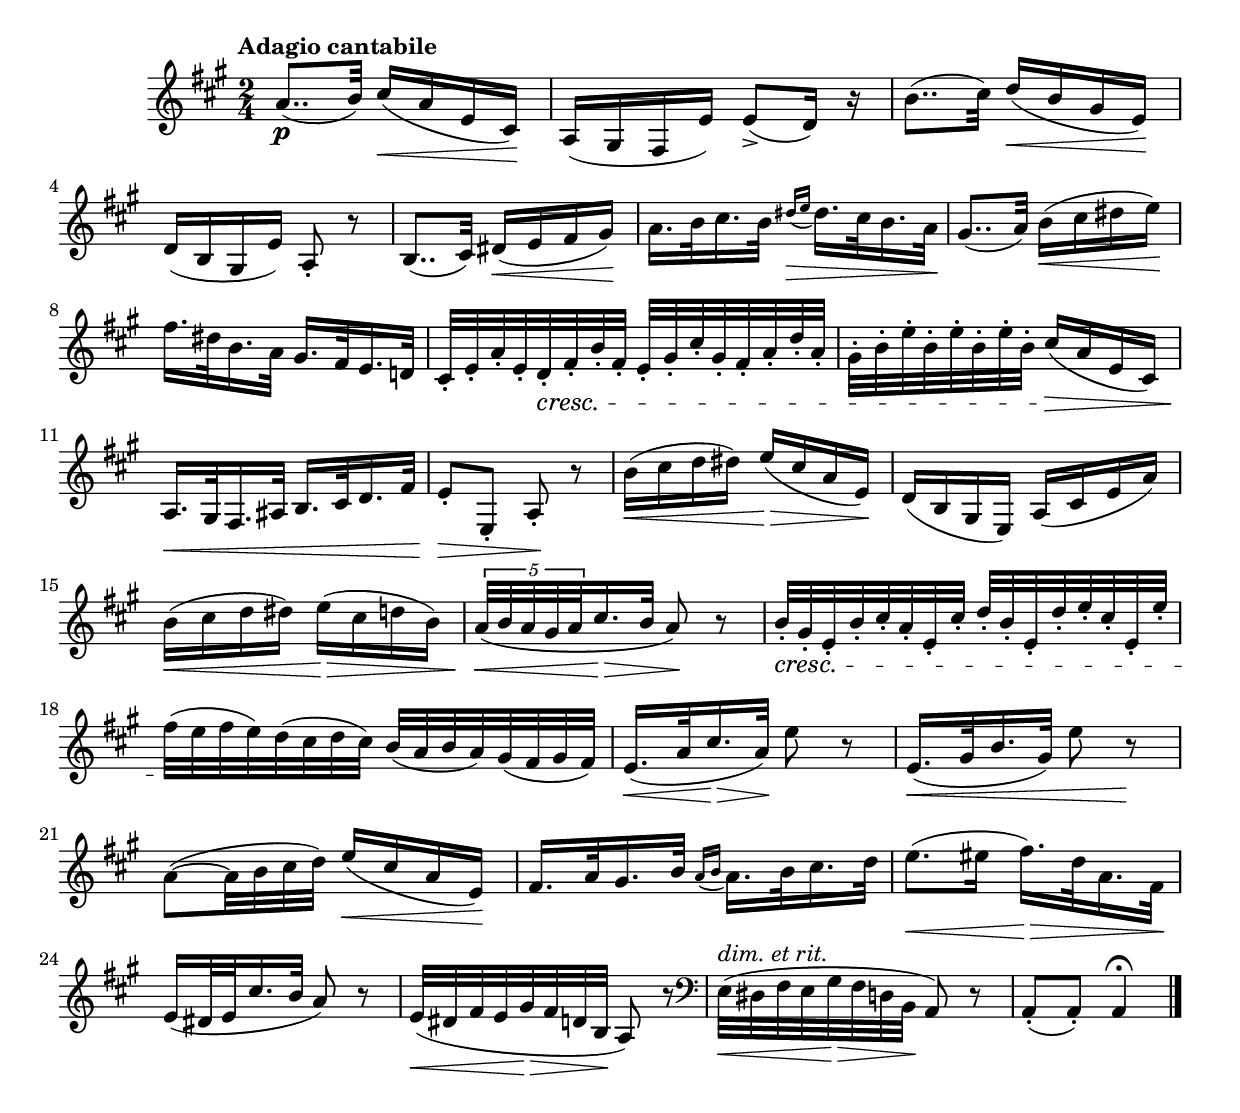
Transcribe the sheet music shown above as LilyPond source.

\version "2.22.0"

\include "settings.ily"

\relative {
  \language "english"

  \transposition f

  \tempo "Adagio cantabile"

  \key a \major
  \time 2/4

  a'8..( \p b32) c-sharp16( \< a e c-sharp) \! |
  a16( g-sharp f-sharp e') e8->( d16) r |
  b'8..( c-sharp32) d16( \< b g-sharp e) \! |
  d16( b g-sharp e') a,8-. r |
  b8..( c-sharp32) d-sharp16( \< e f-sharp g-sharp) \! |
  a16. b32 c-sharp16. b32 \appoggiatura { d-sharp16 \> e } d-sharp16. c-sharp32 b16. a32 \! |
  g-sharp8..( a32) b16( \< c-sharp d-sharp e) \! |
  f-sharp16. d-sharp32 b16. a32 g-sharp16. f-sharp32 e16. d-natural!32 |
  c-sharp32-. e-. a-. e-. d-. \cresc f-sharp-. b-. f-sharp-. e-. g-sharp-. c-sharp-. g-sharp-. f-sharp-. a-. d-. a-. |
  g-sharp32-. b-. e-. b-. e-. b-. e-. b-. c-sharp16( \> a e c-sharp) |
  a16. \< g-sharp32 f-sharp16. a-sharp32 b16. c-sharp32 d16. f-sharp32 |
  e8-. \> e,-. a-. \! r |
  b'16( \< c-sharp d d-sharp) e( \> c-sharp a e) \! |
  d16( b g-sharp e) a( c-sharp e a) |
  b16( \< c-sharp d d-sharp) e( \> c-sharp d b) |
  \tweak bracket-visibility ##t \tuplet 5/4 { a32( \< b a g-sharp a } c-sharp16. \> b32 a8) \! r |
  b32-. \cresc g-sharp-. e-. b'-. c-sharp-. a-. e-. c-sharp'-. d-. b-. e,-. d'-. e-. c-sharp-. e,-. e'-. |
  f-sharp32( \! e f-sharp e) d( c-sharp d c-sharp) b( a b a) g-sharp( f-sharp g-sharp f-sharp) |
  e16.( \< a32 c-sharp16. \> a32) \! e'8 r |
  e,16.( \< g-sharp32 b16. g-sharp32) e'8 r \! |
  a,8~( a32 b c-sharp d) e16( \< c-sharp a e) \! |
  f-sharp16. a32 g-sharp16. b32 \appoggiatura { a16 b } a16. b32 c-sharp16. d32 |
  e8.( \< e-sharp16 f-sharp16.) \> d32 a16. f-sharp32 \! |
  e16( d-sharp32 e c-sharp'16. b32 a8) r |
  e32( \< d-sharp f-sharp e g-sharp \> f-sharp d b \! a8) r |
  \clef \bass-clef-name
  e32^\markup { \italic "dim. et rit." }( \< d-sharp f-sharp e g-sharp \> f-sharp d b \! a8) r |
  a8-.( a-.) a4\fermata | \bar "|."
}
